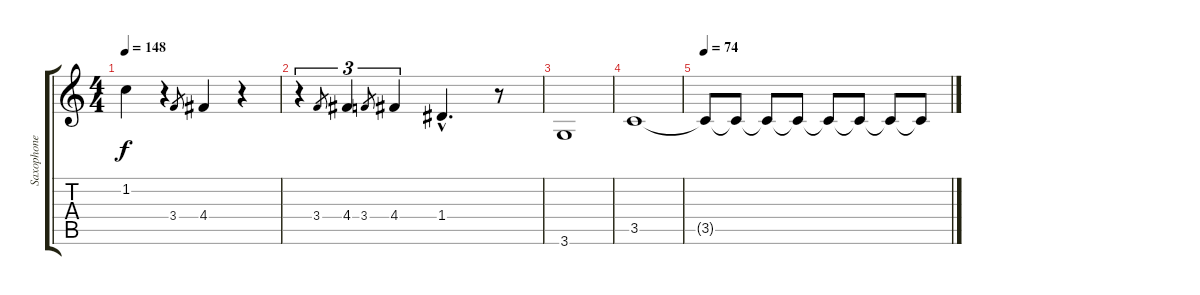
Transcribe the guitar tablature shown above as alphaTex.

\track ("Saxophone" "Saxophone") {instrument altosax}
\staff {score tabs}
\tuning (E5 B4 G4 D4 A3 E3) {hide}
\ts (4 4)
\tempo 148
\clef g2
\ks c
1.2{t}.4{dy f} r.4 3.4.8{gr} 4.4.4 r.4 |
r.4{tu (3 2)} 3.4.8{gr} 4.4.4{tu (3 2)} 3.4.8{gr} 4.4.4{tu (3 2)} 1.4{hac}.4{d} r.8 |
3.6.1 |
3.5.1 |
\tempo 74
3.5{t}.8{volume 15} 3.5{t}.8{volume 13} 3.5{t}.8{volume 12} 3.5{t}.8{volume 10} 3.5{t}.8{volume 9} 3.5{t}.8{volume 7} 3.5{t}.8{volume 6} 3.5{t}.8{volume 4}
